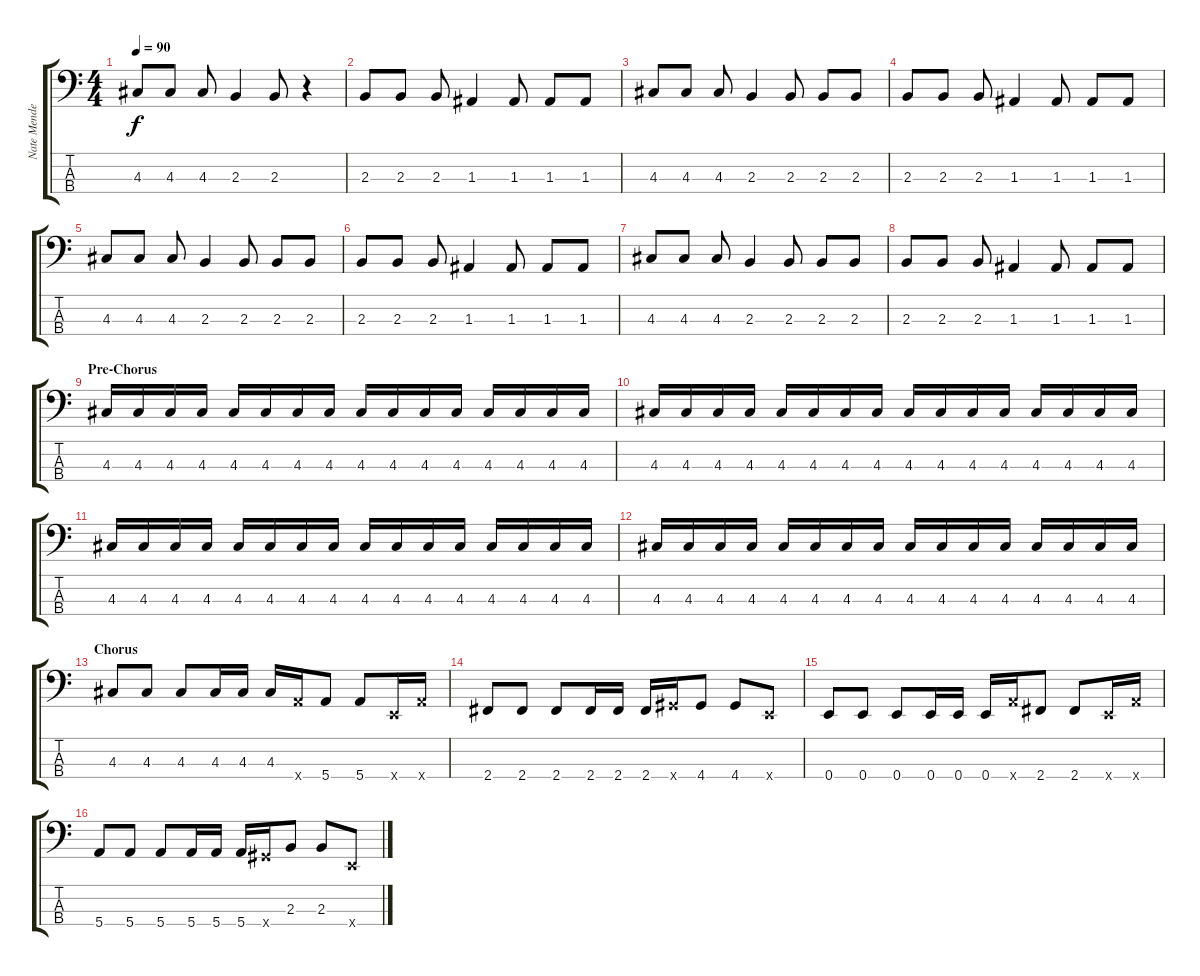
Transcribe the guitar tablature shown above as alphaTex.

\track ("Nate Mendel" "Nate Mende") {instrument electricbassfinger}
\staff {score tabs}
\tuning (G2 D2 A1 E1) {hide}
\ts (4 4)
\tempo 90
\clef f4
\ks c
4.3.8{dy f} 4.3.8 4.3.8 2.3.4 2.3.8 r.4 |
2.3.8 2.3.8 2.3.8 1.3.4 1.3.8 1.3.8 1.3.8 |
4.3.8 4.3.8 4.3.8 2.3.4 2.3.8 2.3.8 2.3.8 |
2.3.8 2.3.8 2.3.8 1.3.4 1.3.8 1.3.8 1.3.8 |
4.3.8 4.3.8 4.3.8 2.3.4 2.3.8 2.3.8 2.3.8 |
2.3.8 2.3.8 2.3.8 1.3.4 1.3.8 1.3.8 1.3.8 |
4.3.8 4.3.8 4.3.8 2.3.4 2.3.8 2.3.8 2.3.8 |
2.3.8 2.3.8 2.3.8 1.3.4 1.3.8 1.3.8 1.3.8 |
\section ("" "Pre-Chorus")
4.3.16 4.3.16 4.3.16 4.3.16 4.3.16 4.3.16 4.3.16 4.3.16 4.3.16 4.3.16 4.3.16 4.3.16 4.3.16 4.3.16 4.3.16 4.3.16 |
4.3.16 4.3.16 4.3.16 4.3.16 4.3.16 4.3.16 4.3.16 4.3.16 4.3.16 4.3.16 4.3.16 4.3.16 4.3.16 4.3.16 4.3.16 4.3.16 |
4.3.16 4.3.16 4.3.16 4.3.16 4.3.16 4.3.16 4.3.16 4.3.16 4.3.16 4.3.16 4.3.16 4.3.16 4.3.16 4.3.16 4.3.16 4.3.16 |
4.3.16 4.3.16 4.3.16 4.3.16 4.3.16 4.3.16 4.3.16 4.3.16 4.3.16 4.3.16 4.3.16 4.3.16 4.3.16 4.3.16 4.3.16 4.3.16 |
\section ("" "Chorus")
4.3.8 4.3.8 4.3.8 4.3.16 4.3.16 4.3.16 5.4{x}.16 5.4.8 5.4.8 0.4{x}.16 5.4{x}.16 |
2.4.8 2.4.8 2.4.8 2.4.16 2.4.16 2.4.16 4.4{x}.16 4.4.8 4.4.8 0.4{x}.8 |
0.4.8 0.4.8 0.4.8 0.4.16 0.4.16 0.4.16 5.4{x}.16 2.4.8 2.4.8 0.4{x}.16 5.4{x}.16 |
5.4.8 5.4.8 5.4.8 5.4.16 5.4.16 5.4.16 4.4{x}.16 2.3.8 2.3.8 0.4{x}.8
